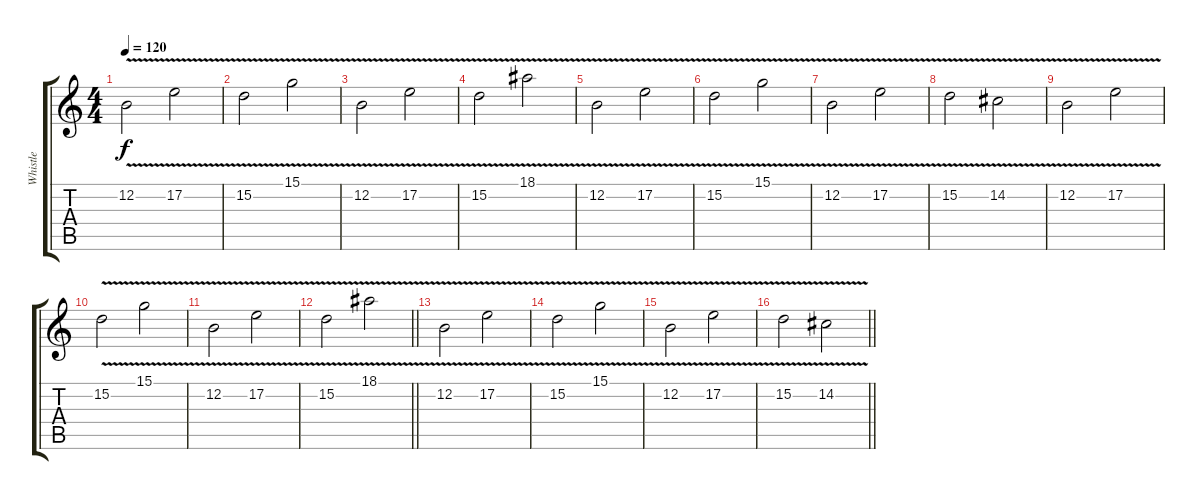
\track ("Whistle" "Whistle") {instrument whistle}
\staff {score tabs}
\tuning (E4 B3 G3 D3 A2 E2) {hide}
\ts (4 4)
\tempo 120
\clef g2
\ks c
12.2{v}.2{dy f} 17.2{v}.2 |
15.2{v}.2 15.1{v}.2 |
12.2{v}.2 17.2{v}.2 |
15.2{v}.2 18.1{v}.2 |
12.2{v}.2 17.2{v}.2 |
15.2{v}.2 15.1{v}.2 |
12.2{v}.2 17.2{v}.2 |
15.2{v}.2 14.2{v}.2 |
12.2{v}.2 17.2{v}.2 |
15.2{v}.2 15.1{v}.2 |
12.2{v}.2 17.2{v}.2 |
\barLineRight lightlight
15.2{v}.2 18.1{v}.2 |
12.2{v}.2 17.2{v}.2 |
15.2{v}.2 15.1{v}.2 |
12.2{v}.2 17.2{v}.2 |
\barLineRight lightlight
15.2{v}.2 14.2{v}.2
